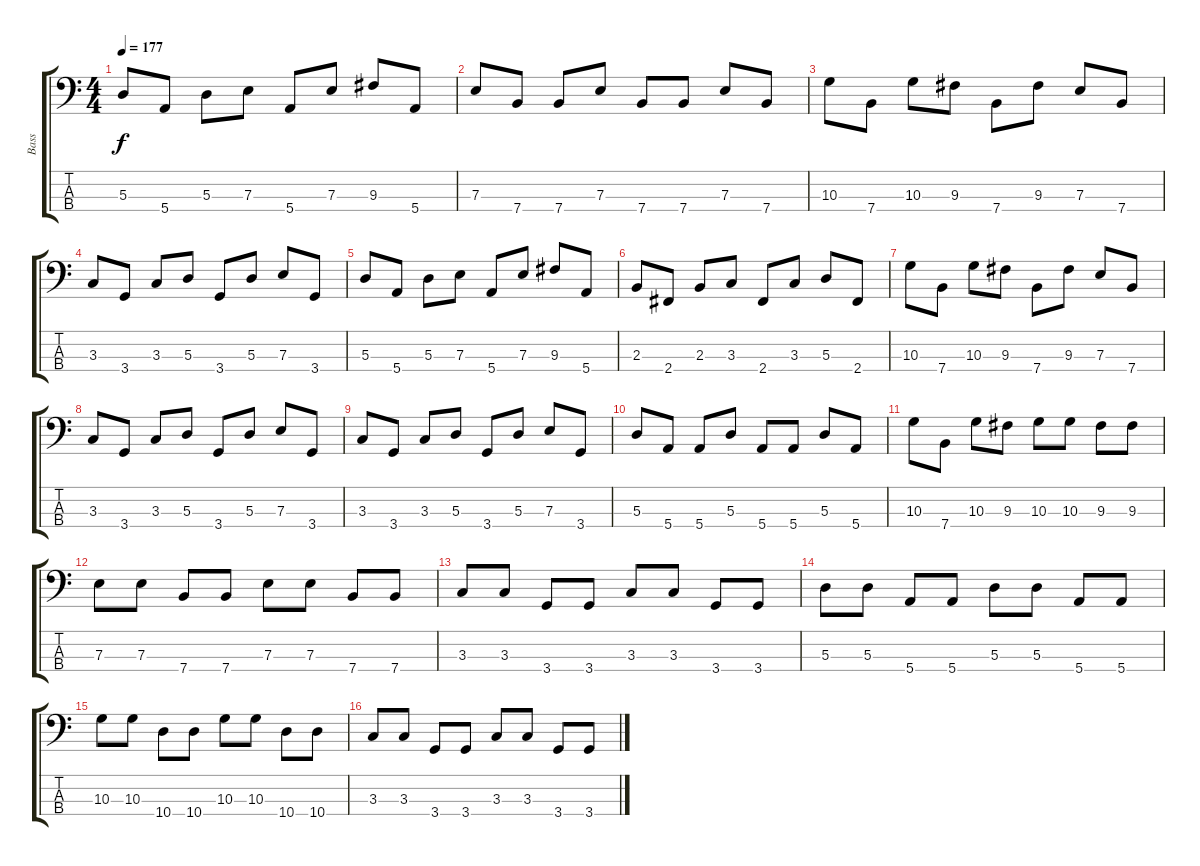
\track ("Bass" "Bass") {instrument electricbassfinger}
\staff {score tabs}
\tuning (G2 D2 A1 E1) {hide}
\ts (4 4)
\tempo 177
\clef f4
\ks c
5.3.8{dy f} 5.4.8 5.3.8 7.3.8 5.4.8 7.3.8 9.3.8 5.4.8 |
7.3.8 7.4.8 7.4.8 7.3.8 7.4.8 7.4.8 7.3.8 7.4.8 |
10.3.8 7.4.8 10.3.8 9.3.8 7.4.8 9.3.8 7.3.8 7.4.8 |
3.3.8 3.4.8 3.3.8 5.3.8 3.4.8 5.3.8 7.3.8 3.4.8 |
5.3.8 5.4.8 5.3.8 7.3.8 5.4.8 7.3.8 9.3.8 5.4.8 |
2.3.8 2.4.8 2.3.8 3.3.8 2.4.8 3.3.8 5.3.8 2.4.8 |
10.3.8 7.4.8 10.3.8 9.3.8 7.4.8 9.3.8 7.3.8 7.4.8 |
3.3.8 3.4.8 3.3.8 5.3.8 3.4.8 5.3.8 7.3.8 3.4.8 |
3.3.8 3.4.8 3.3.8 5.3.8 3.4.8 5.3.8 7.3.8 3.4.8 |
5.3.8 5.4.8 5.4.8 5.3.8 5.4.8 5.4.8 5.3.8 5.4.8 |
10.3.8 7.4.8 10.3.8 9.3.8 10.3.8 10.3.8 9.3.8 9.3.8 |
7.3.8 7.3.8 7.4.8 7.4.8 7.3.8 7.3.8 7.4.8 7.4.8 |
3.3.8 3.3.8 3.4.8 3.4.8 3.3.8 3.3.8 3.4.8 3.4.8 |
5.3.8 5.3.8 5.4.8 5.4.8 5.3.8 5.3.8 5.4.8 5.4.8 |
10.3.8 10.3.8 10.4.8 10.4.8 10.3.8 10.3.8 10.4.8 10.4.8 |
3.3.8 3.3.8 3.4.8 3.4.8 3.3.8 3.3.8 3.4.8 3.4.8
